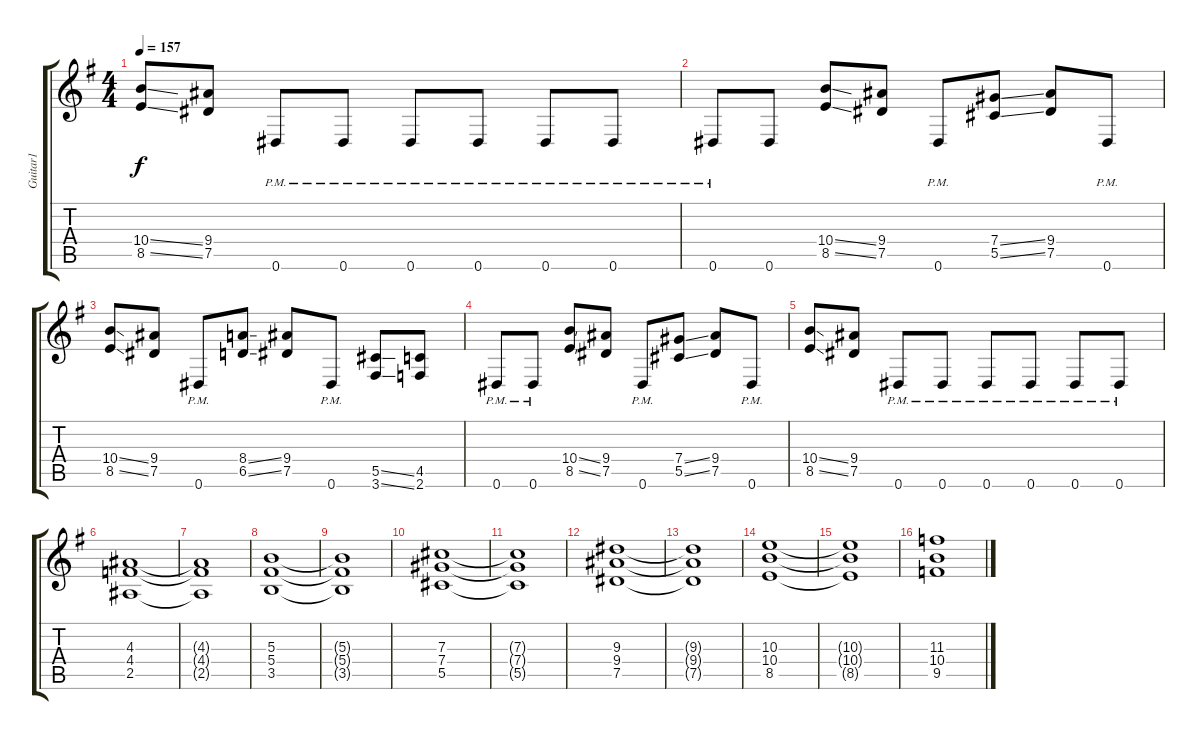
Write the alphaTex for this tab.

\track ("Guitar1" "Guitar1") {instrument distortionguitar}
\staff {score tabs}
\tuning (Eb4 Bb3 Gb3 Db3 Ab2 Eb2) {hide}
\ts (4 4)
\tempo 157
\clef g2
\ks eminor
(10.4{ss} 8.5{ss}).8{dy f} (9.4 7.5).8 0.6{pm}.8 0.6{pm}.8 0.6{pm}.8 0.6{pm}.8 0.6{pm}.8 0.6{pm}.8 |
0.6{pm}.8 0.6.8 (10.4{ss} 8.5{ss}).8 (9.4 7.5).8 0.6{pm}.8 (7.4{ss} 5.5{ss}).8 (9.4 7.5).8 0.6{pm}.8 |
(10.4{ss} 8.5{ss}).8 (9.4 7.5).8 0.6{pm}.8 (8.4{ss} 6.5{ss}).8 (9.4 7.5).8 0.6{pm}.8 (5.5{ss} 3.6{ss}).8 (4.5 2.6).8 |
0.6{pm}.8 0.6{pm}.8 (10.4{ss} 8.5{ss}).8 (9.4 7.5).8 0.6{pm}.8 (7.4{ss} 5.5{ss}).8 (9.4 7.5).8 0.6{pm}.8 |
(10.4{ss} 8.5{ss}).8 (9.4 7.5).8 0.6{pm}.8 0.6{pm}.8 0.6{pm}.8 0.6{pm}.8 0.6{pm}.8 0.6{pm}.8 |
(4.3 4.4 2.5).1 |
(4.3{t} 4.4{t} 2.5{t}).1 |
(5.3 5.4 3.5).1 |
(5.3{t} 5.4{t} 3.5{t}).1 |
(7.3 7.4 5.5).1 |
(7.3{t} 7.4{t} 5.5{t}).1 |
(9.3 9.4 7.5).1 |
(9.3{t} 9.4{t} 7.5{t}).1 |
(10.3 10.4 8.5).1 |
(10.3{t} 10.4{t} 8.5{t}).1 |
(11.3 10.4 9.5).1
